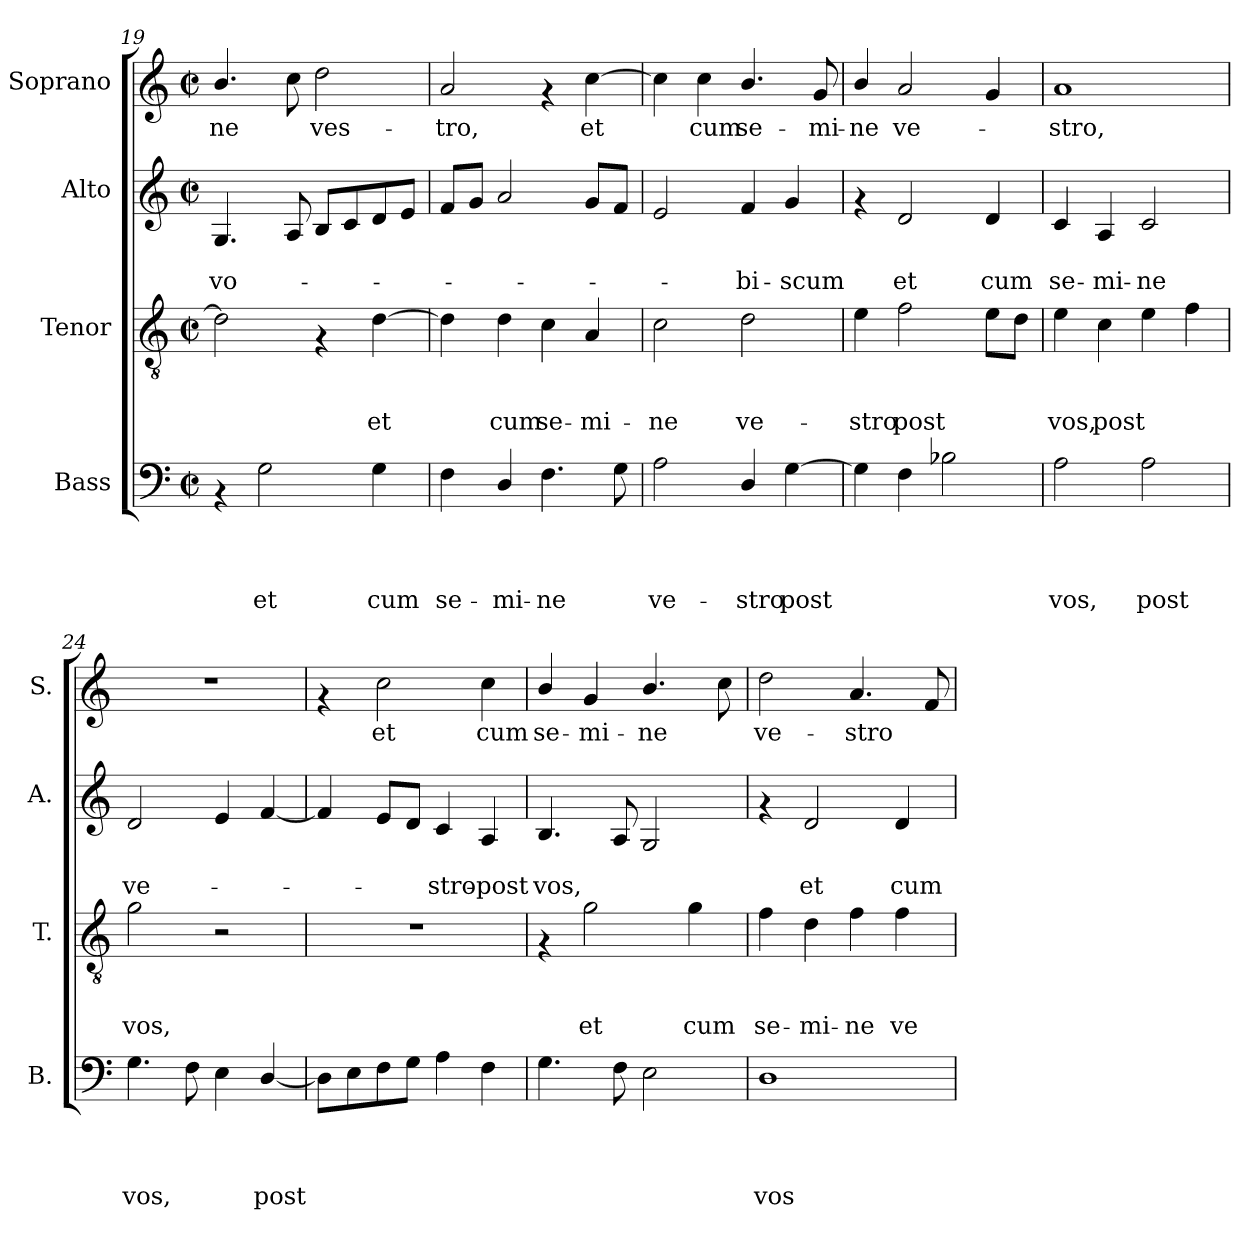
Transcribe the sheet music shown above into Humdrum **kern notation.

**kern	**text	**text	**text	**text	**kern	**text	**text	**text	**kern	**text	**text	**kern	**text
*part4	*part4	*part4	*part4	*part4	*part3	*part3	*part3	*part3	*part2	*part2	*part2	*part1	*part1
*staff4	*staff4	*staff4	*staff4	*staff4	*staff3	*staff3	*staff3	*staff3	*staff2	*staff2	*staff2	*staff1	*staff1
*I"Bass	*	*	*	*	*I"Tenor	*	*	*	*I"Alto	*	*	*I"Soprano	*
*I'B.	*	*	*	*	*I'T.	*	*	*	*I'A.	*	*	*I'S.	*
!!LO:PB:g=z
*clefF4	*	*	*	*	*clefGv2	*	*	*	*clefG2	*	*	*clefG2	*
*k[]	*	*	*	*	*k[]	*	*	*	*k[]	*	*	*k[]	*
*C:	*	*	*	*	*C:	*	*	*	*C:	*	*	*C:	*
*M2/2	*	*	*	*	*M2/2	*	*	*	*M2/2	*	*	*M2/2	*
*met(c|)	*	*	*	*	*met(c|)	*	*	*	*met(c|)	*	*	*met(c|)	*
=19	=19	=19	=19	=19	=19	=19	=19	=19	=19	=19	=19	=19	=19
!	!	!	!	!	!	!	!	!	!	!	!LO:LY:b	!	!LO:LY:b
4rAA	.	.	.	.	2d\]	.	.	.	4.G/	.	vo-	4.b/	-ne
!	!	!	!	!LO:LY:b	!	!	!	!	!	!	!	!	!
2G\	.	.	.	et	.	.	.	.	.	.	.	.	.
.	.	.	.	.	.	.	.	.	8A/	.	.	8cc\	.
!	!	!	!	!	!	!	!	!	!	!	!	!	!LO:LY:b
.	.	.	.	.	4rF	.	.	.	8B/L	.	.	2dd\	ves-
.	.	.	.	.	.	.	.	.	8c/	.	.	.	.
!	!	!	!	!LO:LY:b	!	!	!	!LO:LY:b	!	!	!	!	!
4G\	.	.	.	cum	[>4d\	.	.	et	8d/	.	.	.	.
.	.	.	.	.	.	.	.	.	8e/J	.	.	.	.
=20	=20	=20	=20	=20	=20	=20	=20	=20	=20	=20	=20	=20	=20
!	!	!	!	!LO:LY:b	!	!	!	!	!	!	!	!	!LO:LY:b
4F\	.	.	.	se-	4d\]	.	.	.	8f/L	.	.	2a/	-tro,
.	.	.	.	.	.	.	.	.	8g/J	.	.	.	.
!	!	!	!	!LO:LY:b	!	!	!	!LO:LY:b	!	!	!	!	!
4D/	.	.	.	-mi-	4d\	.	.	cum	2a/	.	.	.	.
!	!	!	!	!LO:LY:b	!	!	!	!LO:LY:b	!	!	!	!	!
4.F\	.	.	.	-ne	4c\	.	.	se-	.	.	.	4rf	.
!	!	!	!	!	!	!	!	!LO:LY:b	!	!	!	!	!LO:LY:b
.	.	.	.	.	4A/	.	.	-mi-	8g/L	.	.	[>4cc\	et
8G\	.	.	.	.	.	.	.	.	8f/J	.	.	.	.
=21	=21	=21	=21	=21	=21	=21	=21	=21	=21	=21	=21	=21	=21
!	!	!	!	!LO:LY:b	!	!	!	!LO:LY:b	!	!	!	!	!
2A\	.	.	.	ve-	2c\	.	.	-ne	2e/	.	.	4cc\]	.
!	!	!	!	!	!	!	!	!	!	!	!	!	!LO:LY:b
.	.	.	.	.	.	.	.	.	.	.	.	4cc\	cum
!	!	!	!	!LO:LY:b	!	!	!	!LO:LY:b	!	!	!LO:LY:b	!	!LO:LY:b
4D/	.	.	.	-stro	2d\	.	.	ve-	4f/	.	-bi-	4.b/	se-
!	!	!	!	!LO:LY:b	!	!	!	!	!	!	!LO:LY:b	!	!
[>4G\	.	.	.	post	.	.	.	.	4g/	.	-scum	.	.
!	!	!	!	!	!	!	!	!	!	!	!	!	!LO:LY:b
.	.	.	.	.	.	.	.	.	.	.	.	8g/	-mi-
=22	=22	=22	=22	=22	=22	=22	=22	=22	=22	=22	=22	=22	=22
!	!	!	!	!	!	!	!	!LO:LY:b	!	!	!	!	!LO:LY:b
4G\]	.	.	.	.	4e\	.	.	-stro	4rf	.	.	4b/	-ne
!	!	!	!	!	!	!	!	!LO:LY:b	!	!	!LO:LY:b	!	!LO:LY:b
4F\	.	.	.	.	2f\	.	.	post	2d/	.	et	2a/	ve-
2B-X\	.	.	.	.	.	.	.	.	.	.	.	.	.
!	!	!	!	!	!	!	!	!	!	!	!LO:LY:b	!	!
.	.	.	.	.	8e\L	.	.	.	4d/	.	cum	4g/	.
.	.	.	.	.	8d\J	.	.	.	.	.	.	.	.
=23	=23	=23	=23	=23	=23	=23	=23	=23	=23	=23	=23	=23	=23
!	!	!	!	!LO:LY:b	!	!	!	!LO:LY:b	!	!	!LO:LY:b	!	!LO:LY:b
2A\	.	.	.	vos,	4e\	.	.	vos,	4c/	.	se-	1a	-stro,
!	!	!	!	!	!	!	!	!LO:LY:b	!	!	!LO:LY:b	!	!
.	.	.	.	.	4c\	.	.	post	4A/	.	-mi-	.	.
!	!	!	!	!LO:LY:b	!	!	!	!	!	!	!LO:LY:b	!	!
2A\	.	.	.	post	4e\	.	.	.	2c/	.	-ne	.	.
.	.	.	.	.	4f\	.	.	.	.	.	.	.	.
=24	=24	=24	=24	=24	=24	=24	=24	=24	=24	=24	=24	=24	=24
!	!	!	!	!LO:LY:b	!	!	!	!LO:LY:b	!	!	!LO:LY:b	!	!
4.G\	.	.	.	vos,	2g\	.	.	vos,	2d/	.	ve-	1r	.
8F\	.	.	.	.	.	.	.	.	.	.	.	.	.
4E\	.	.	.	.	2r	.	.	.	4e/	.	.	.	.
!	!	!	!	!LO:LY:b	!	!	!	!	!	!	!	!	!
[<4D/	.	.	.	post	.	.	.	.	[<4f/	.	.	.	.
!!LO:LB:g=z
=25	=25	=25	=25	=25	=25	=25	=25	=25	=25	=25	=25	=25	=25
8D\L]	.	.	.	.	1r	.	.	.	4f/]	.	.	4rf	.
8E\	.	.	.	.	.	.	.	.	.	.	.	.	.
!	!	!	!	!	!	!	!	!	!	!	!	!	!LO:LY:b
8F\	.	.	.	.	.	.	.	.	8e/L	.	.	2cc\	et
8G\J	.	.	.	.	.	.	.	.	8d/J	.	.	.	.
!	!	!	!	!	!	!	!	!	!	!	!LO:LY:b	!	!
4A\	.	.	.	.	.	.	.	.	4c/	.	-stro-	.	.
!	!	!	!	!	!	!	!	!	!	!	!LO:LY:b	!	!LO:LY:b
4F\	.	.	.	.	.	.	.	.	4A/	.	-post	4cc\	cum
=26	=26	=26	=26	=26	=26	=26	=26	=26	=26	=26	=26	=26	=26
!	!	!	!	!	!	!	!	!	!	!	!LO:LY:b	!	!LO:LY:b
4.G\	.	.	.	.	4rF	.	.	.	4.B/	.	vos,	4b/	se-
!	!	!	!	!	!	!	!	!LO:LY:b	!	!	!	!	!LO:LY:b
.	.	.	.	.	2g\	.	.	et	.	.	.	4g/	-mi-
8F\	.	.	.	.	.	.	.	.	8A/	.	.	.	.
!	!	!	!	!	!	!	!	!	!	!	!	!	!LO:LY:b
2E\	.	.	.	.	.	.	.	.	2G/	.	.	4.b/	-ne
!	!	!	!	!	!	!	!	!LO:LY:b	!	!	!	!	!
.	.	.	.	.	4g\	.	.	cum	.	.	.	.	.
.	.	.	.	.	.	.	.	.	.	.	.	8cc\	.
=27	=27	=27	=27	=27	=27	=27	=27	=27	=27	=27	=27	=27	=27
!	!	!	!	!LO:LY:b	!	!	!	!LO:LY:b	!	!	!	!	!LO:LY:b
1D	.	.	.	vos	4f\	.	.	se-	4rf	.	.	2dd\	ve-
!	!	!	!	!	!	!	!	!LO:LY:b	!	!	!LO:LY:b	!	!
.	.	.	.	.	4d\	.	.	-mi-	2d/	.	et	.	.
!	!	!	!	!	!	!	!	!LO:LY:b	!	!	!	!	!LO:LY:b
.	.	.	.	.	4f\	.	.	-ne	.	.	.	4.a/	-stro
!	!	!	!	!	!	!	!	!LO:LY:b	!	!	!LO:LY:b	!	!
.	.	.	.	.	4f\	.	.	ve-	4d/	.	cum	.	.
.	.	.	.	.	.	.	.	.	.	.	.	8f/	.
=	=	=	=	=	=	=	=	=	=	=	=	=	=
*-	*-	*-	*-	*-	*-	*-	*-	*-	*-	*-	*-	*-	*-
